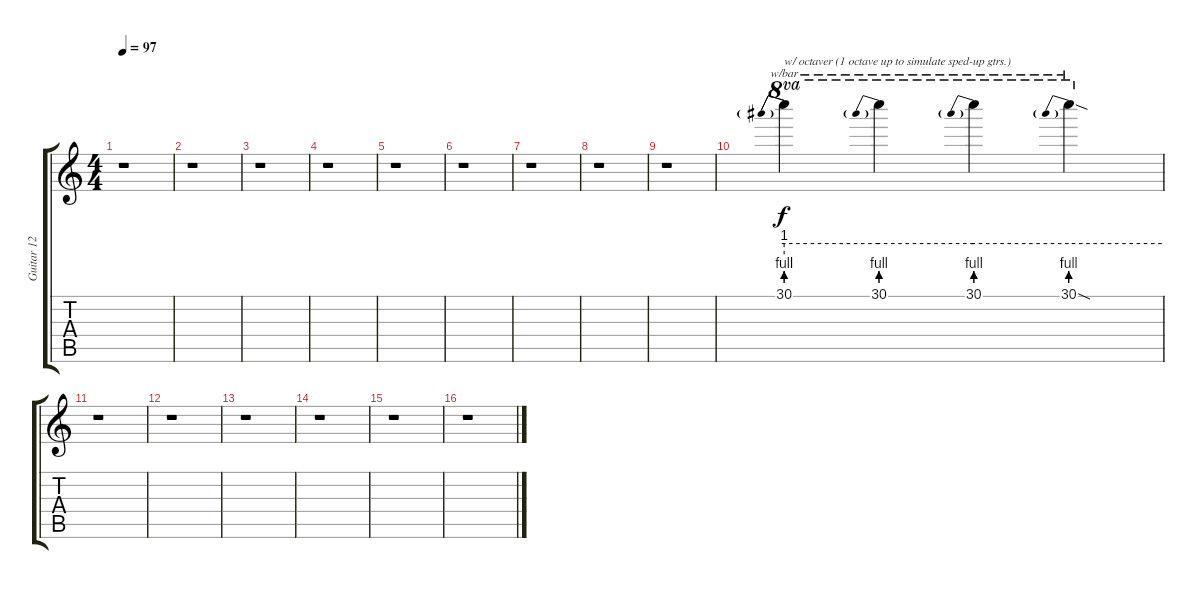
\track ("Guitar 12 octave" "Guitar 12 ") {instrument distortionguitar}
\staff {score tabs}
\tuning (E4 B3 G3 D3 A2 E2) {hide}
\ts (4 4)
\tempo 97
\clef g2
\ks aminor
r.1{dy f} |
r.1 |
r.1 |
r.1 |
r.1 |
r.1 |
r.1 |
r.1 |
r.1 |
30.1{be (prebend 0 4 60 4)}.4{tbe (predive default 0 4 60 4) ot 8va txt "w/ octaver (1 octave up to simulate sped-up gtrs.)"} 30.1{be (prebend 0 4 60 4)}.4{tbe (hold default 0 4 60 4) ot 8va} 30.1{be (prebend 0 4 60 4)}.4{tbe (hold default 0 4 60 4) ot 8va} 30.1{be (prebend 0 4 60 4) sod}.4{tbe (hold default 0 4 60 4) ot 8va} |
r.1 |
r.1 |
r.1 |
r.1 |
r.1 |
r.1
